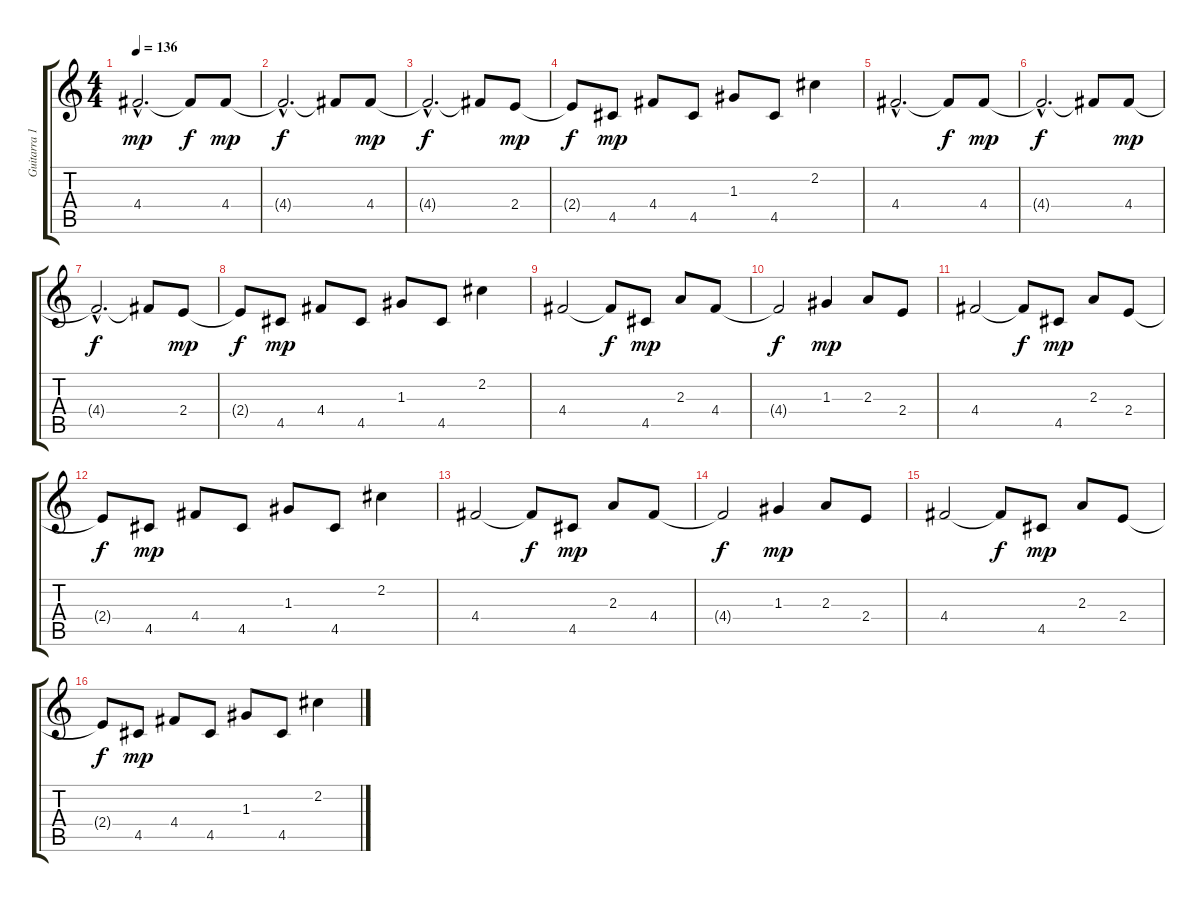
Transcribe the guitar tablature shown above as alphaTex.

\track ("Guitarra 1" "Guitarra 1") {instrument electricguitarclean}
\staff {score tabs}
\tuning (E4 B3 G3 D3 A2 E2) {hide}
\ts (4 4)
\tempo 136
\clef g2
\ks c
4.4{hac}.2{d dy mp} 4.4{t}.8{dy f} 4.4.8{dy mp} |
4.4{hac t}.2{d dy f} 4.4{t}.8 4.4.8{dy mp} |
4.4{hac t}.2{d dy f} 4.4{t}.8 2.4.8{dy mp} |
2.4{t}.8{dy f} 4.5.8{dy mp} 4.4.8 4.5.8 1.3.8 4.5.8 2.2.4 |
4.4{hac}.2{d} 4.4{t}.8{dy f} 4.4.8{dy mp} |
4.4{hac t}.2{d dy f} 4.4{t}.8 4.4.8{dy mp} |
4.4{hac t}.2{d dy f} 4.4{t}.8 2.4.8{dy mp} |
2.4{t}.8{dy f} 4.5.8{dy mp} 4.4.8 4.5.8 1.3.8 4.5.8 2.2.4 |
4.4.2 4.4{t}.8{dy f} 4.5.8{dy mp} 2.3.8 4.4.8 |
4.4{t}.2{dy f} 1.3.4{dy mp} 2.3.8 2.4.8 |
4.4.2 4.4{t}.8{dy f} 4.5.8{dy mp} 2.3.8 2.4.8 |
2.4{t}.8{dy f} 4.5.8{dy mp} 4.4.8 4.5.8 1.3.8 4.5.8 2.2.4 |
4.4.2 4.4{t}.8{dy f} 4.5.8{dy mp} 2.3.8 4.4.8 |
4.4{t}.2{dy f} 1.3.4{dy mp} 2.3.8 2.4.8 |
4.4.2 4.4{t}.8{dy f} 4.5.8{dy mp} 2.3.8 2.4.8 |
2.4{t}.8{dy f} 4.5.8{dy mp} 4.4.8 4.5.8 1.3.8 4.5.8 2.2.4
